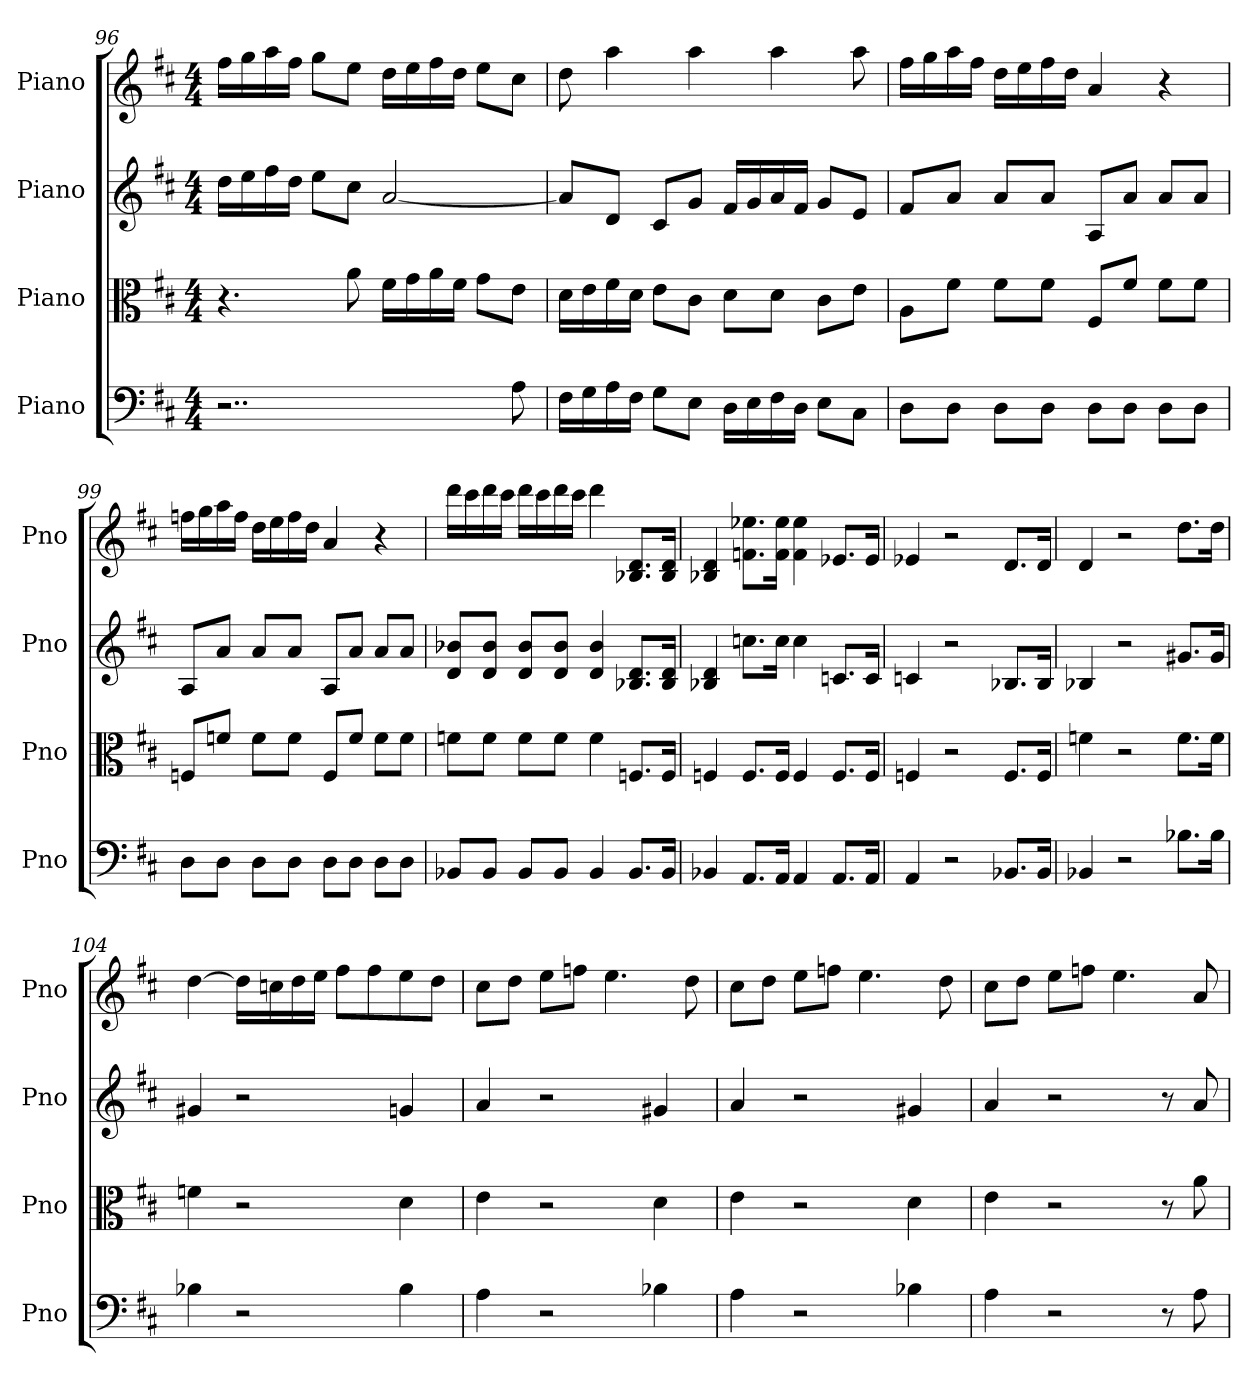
**kern	**kern	**kern	**kern
*part4	*part3	*part2	*part1
*staff4	*staff3	*staff2	*staff1
*I"Piano	*I"Piano	*I"Piano	*I"Piano
*I'Pno	*I'Pno	*I'Pno	*I'Pno
*clefF4	*clefC3	*clefG2	*clefG2
*k[f#c#]	*k[f#c#]	*k[f#c#]	*k[f#c#]
*M4/4	*M4/4	*M4/4	*M4/4
=96	=96	=96	=96
2..r	4.r	16dd\LL	16ff#\LL
.	.	16ee\	16gg\
.	.	16ff#\	16aa\
.	.	16dd\JJ	16ff#\JJ
.	.	8ee\L	8gg\L
.	8a\	8cc#\J	8ee\J
.	16f#\LL	[2a/	16dd\LL
.	16g\	.	16ee\
.	16a\	.	16ff#\
.	16f#\JJ	.	16dd\JJ
.	8g\L	.	8ee\L
8A\	8e\J	.	8cc#\J
=97	=97	=97	=97
16F#\LL	16d\LL	8a/L]	8dd\
16G\	16e\	.	.
16A\	16f#\	8d/J	4aa\
16F#\JJ	16d\JJ	.	.
8G\L	8e\L	8c#/L	.
8E\J	8c#\J	8g/J	4aa\
16D\LL	8d\L	16f#/LL	.
16E\	.	16g/	.
16F#\	8d\J	16a/	4aa\
16D\JJ	.	16f#/JJ	.
8E\L	8c#\L	8g/L	.
8C#\J	8e\J	8e/J	8aa\
!!LO:LB:g=z
=98	=98	=98	=98
8D\L	8A\L	8f#/L	16ff#\LL
.	.	.	16gg\
8D\J	8f#\J	8a/J	16aa\
.	.	.	16ff#\JJ
8D\L	8f#\L	8a/L	16dd\LL
.	.	.	16ee\
8D\J	8f#\J	8a/J	16ff#\
.	.	.	16dd\JJ
8D\L	8F#/L	8A/L	4a/
8D\J	8f#/J	8a/J	.
8D\L	8f#\L	8a/L	4r
8D\J	8f#\J	8a/J	.
=99	=99	=99	=99
8D\L	8Fn/L	8A/L	16ffn\LL
.	.	.	16gg\
8D\J	8fn/J	8a/J	16aa\
.	.	.	16ff\JJ
8D\L	8f\L	8a/L	16dd\LL
.	.	.	16ee\
8D\J	8f\J	8a/J	16ff\
.	.	.	16dd\JJ
8D\L	8F/L	8A/L	4a/
8D\J	8f/J	8a/J	.
8D\L	8f\L	8a/L	4r
8D\J	8f\J	8a/J	.
=100	=100	=100	=100
8BB-X/L	8fn\L	8d/ 8b-X/L	16ddd\LL
.	.	.	16ccc#\
8BB-/J	8f\J	8d/ 8b-/J	16ddd\
.	.	.	16ccc#\JJ
8BB-/L	8f\L	8d/ 8b-/L	16ddd\LL
.	.	.	16ccc#\
8BB-/J	8f\J	8d/ 8b-/J	16ddd\
.	.	.	16ccc#\JJ
4BB-/	4f\	4d/ 4b-/	4ddd\
8.BB-/L	8.Fn/L	8.B-X/ 8.d/L	8.B-X/ 8.d/L
16BB-/Jk	16F/Jk	16B-/ 16d/Jk	16B-/ 16d/Jk
!!LO:LB:g=z
=101	=101	=101	=101
4BB-X/	4Fn/	4B-X/ 4d/	4B-X/ 4d/
8.AA/L	8.F/L	8.ccn\L	8.fn\ 8.ee-X\L
16AA/Jk	16F/Jk	16cc\Jk	16f\ 16ee-\Jk
4AA/	4F/	4cc\	4f\ 4ee-\
8.AA/L	8.F/L	8.cn/L	8.e-X/L
16AA/Jk	16F/Jk	16c/Jk	16e-/Jk
=102	=102	=102	=102
4AA/	4Fn/	4cn/	4e-X/
2r	2r	2r	2r
8.BB-X/L	8.F/L	8.B-X/L	8.d/L
16BB-/Jk	16F/Jk	16B-/Jk	16d/Jk
=103	=103	=103	=103
4BB-X/	4fn\	4B-X/	4d/
2r	2r	2r	2r
8.B-X\L	8.f\L	8.g#X/L	8.dd\L
16B-\Jk	16f\Jk	16g#/Jk	16dd\Jk
=104	=104	=104	=104
4B-X\	4fn\	4g#X/	[4dd\
2r	2r	2r	16dd\LL]
.	.	.	16ccn\
.	.	.	16dd\
.	.	.	16ee\JJ
.	.	.	8ff#\L
.	.	.	8ff#\
4B-\	4d\	4gn/	8ee\
.	.	.	8dd\J
=105	=105	=105	=105
4A\	4e\	4a/	8cc#\L
.	.	.	8dd\J
2r	2r	2r	8ee\L
.	.	.	8ffn\J
.	.	.	4.ee\
4B-X\	4d\	4g#X/	.
.	.	.	8dd\
!!LO:PB:g=z
=106	=106	=106	=106
4A\	4e\	4a/	8cc#\L
.	.	.	8dd\J
2r	2r	2r	8ee\L
.	.	.	8ffn\J
.	.	.	4.ee\
4B-X\	4d\	4g#X/	.
.	.	.	8dd\
=107	=107	=107	=107
4A\	4e\	4a/	8cc#\L
.	.	.	8dd\J
2r	2r	2r	8ee\L
.	.	.	8ffn\J
.	.	.	4.ee\
8r	8r	8r	.
8A\	8a\	8a/	8a/
=	=	=	=
*-	*-	*-	*-
